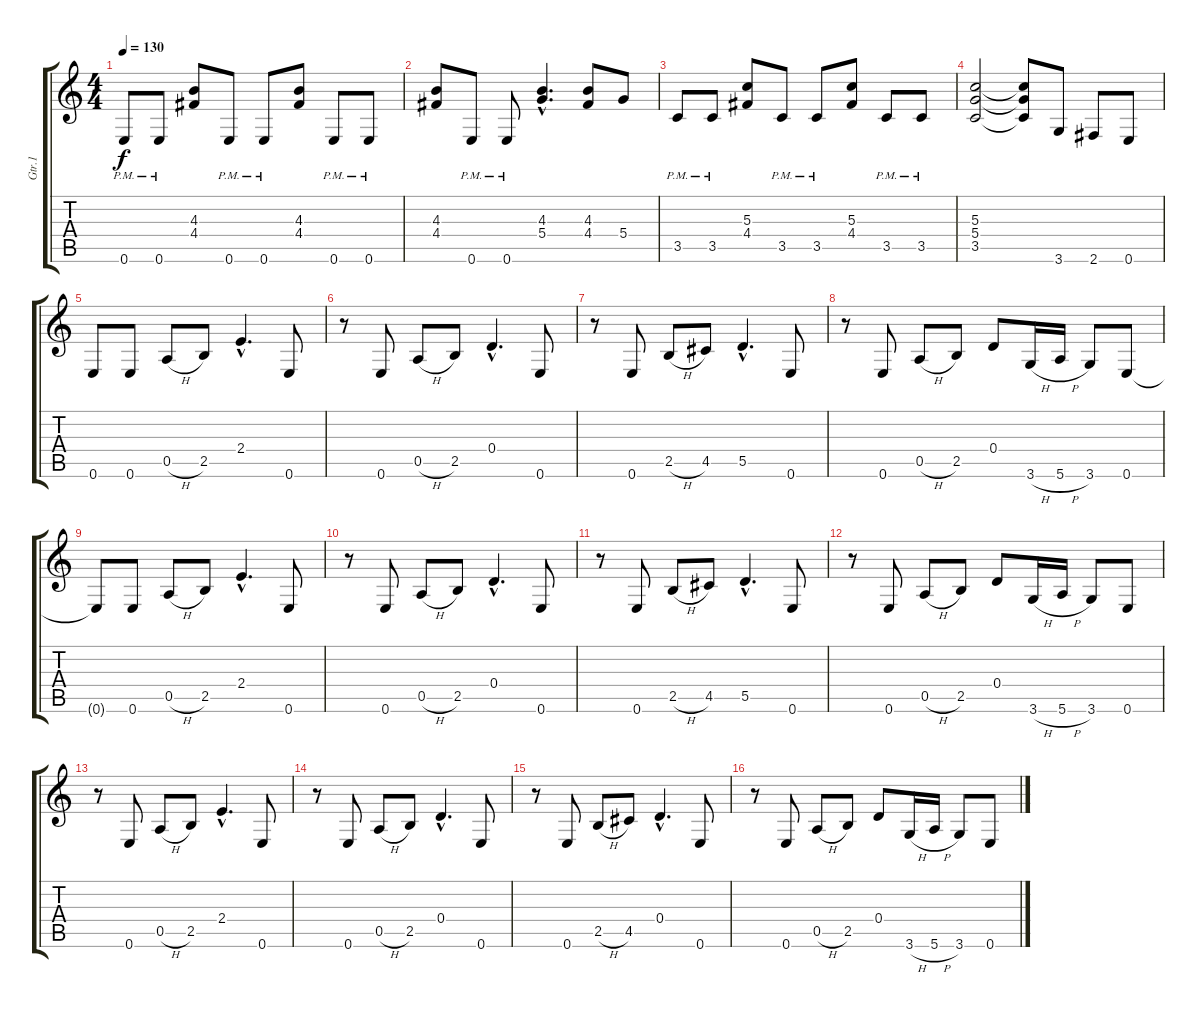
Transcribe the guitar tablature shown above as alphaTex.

\track ("Gtr.1" "Gtr.1") {instrument distortionguitar}
\staff {score tabs}
\tuning (E4 B3 G3 D3 A2 E2) {hide}
\ts (4 4)
\tempo 130
\clef g2
\ks c
0.6{pm}.8{dy f} 0.6{pm}.8 (4.3 4.4).8 0.6{pm}.8 0.6{pm}.8 (4.3 4.4).8 0.6{pm}.8 0.6{pm}.8 |
(4.3 4.4).8 0.6{pm}.8 0.6{pm}.8 (4.3{hac} 5.4{hac}).4{d} (4.3 4.4).8 5.4.8 |
3.5{pm}.8 3.5{pm}.8 (5.3 4.4).8 3.5{pm}.8 3.5{pm}.8 (5.3 4.4).8 3.5{pm}.8 3.5{pm}.8 |
(5.3 5.4 3.5).2 (5.3{t} 5.4{t} 3.5{t}).8 3.6.8 2.6.8 0.6.8 |
0.6.8 0.6.8 0.5{h}.8 2.5.8 2.4{hac}.4{d} 0.6.8 |
r.8 0.6.8 0.5{h}.8 2.5.8 0.4{hac}.4{d} 0.6.8 |
r.8 0.6.8 2.5{h}.8 4.5.8 5.5{hac}.4{d} 0.6.8 |
r.8 0.6.8 0.5{h}.8 2.5.8 0.4.8 3.6{h}.16 5.6{h}.16 3.6.8 0.6.8 |
0.6{t}.8 0.6.8 0.5{h}.8 2.5.8 2.4{hac}.4{d} 0.6.8 |
r.8 0.6.8 0.5{h}.8 2.5.8 0.4{hac}.4{d} 0.6.8 |
r.8 0.6.8 2.5{h}.8 4.5.8 5.5{hac}.4{d} 0.6.8 |
r.8 0.6.8 0.5{h}.8 2.5.8 0.4.8 3.6{h}.16 5.6{h}.16 3.6.8 0.6.8 |
r.8 0.6.8 0.5{h}.8 2.5.8 2.4{hac}.4{d} 0.6.8 |
r.8 0.6.8 0.5{h}.8 2.5.8 0.4{hac}.4{d} 0.6.8 |
r.8 0.6.8 2.5{h}.8 4.5.8 0.4{hac}.4{d} 0.6.8 |
r.8 0.6.8 0.5{h}.8 2.5.8 0.4.8 3.6{h}.16 5.6{h}.16 3.6.8 0.6.8
